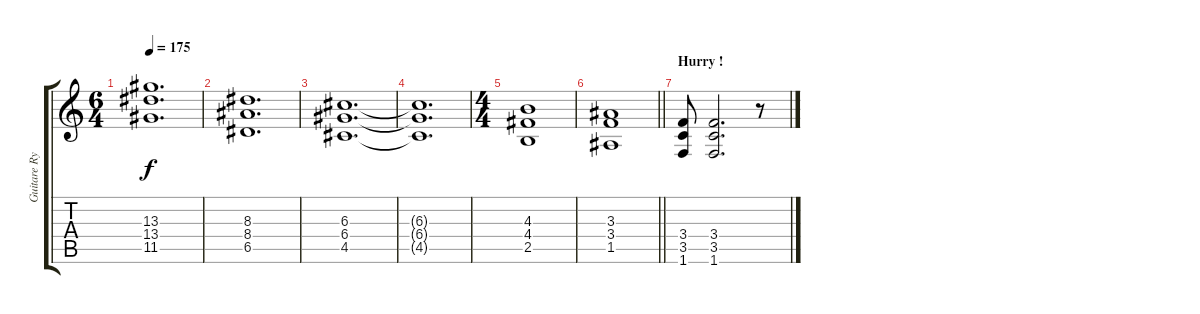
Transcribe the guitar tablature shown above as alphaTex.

\track ("Guitare Rythme" "Guitare Ry") {instrument overdrivenguitar}
\staff {score tabs}
\tuning (E4 B3 G3 D3 A2 E2) {hide}
\ts (6 4)
\tempo 175
\clef g2
\ks c
(13.3 13.4 11.5).1{d dy f} |
(8.3 8.4 6.5).1{d} |
(6.3 6.4 4.5).1{d} |
(6.3{t} 6.4{t} 4.5{t}).1{d} |
\ts (4 4)
(4.3 4.4 2.5).1 |
\barLineRight lightlight
(3.3 3.4 1.5).1 |
\section ("" "Hurry !")
(3.4 3.5 1.6).8 (3.4 3.5 1.6).2{d} r.8
